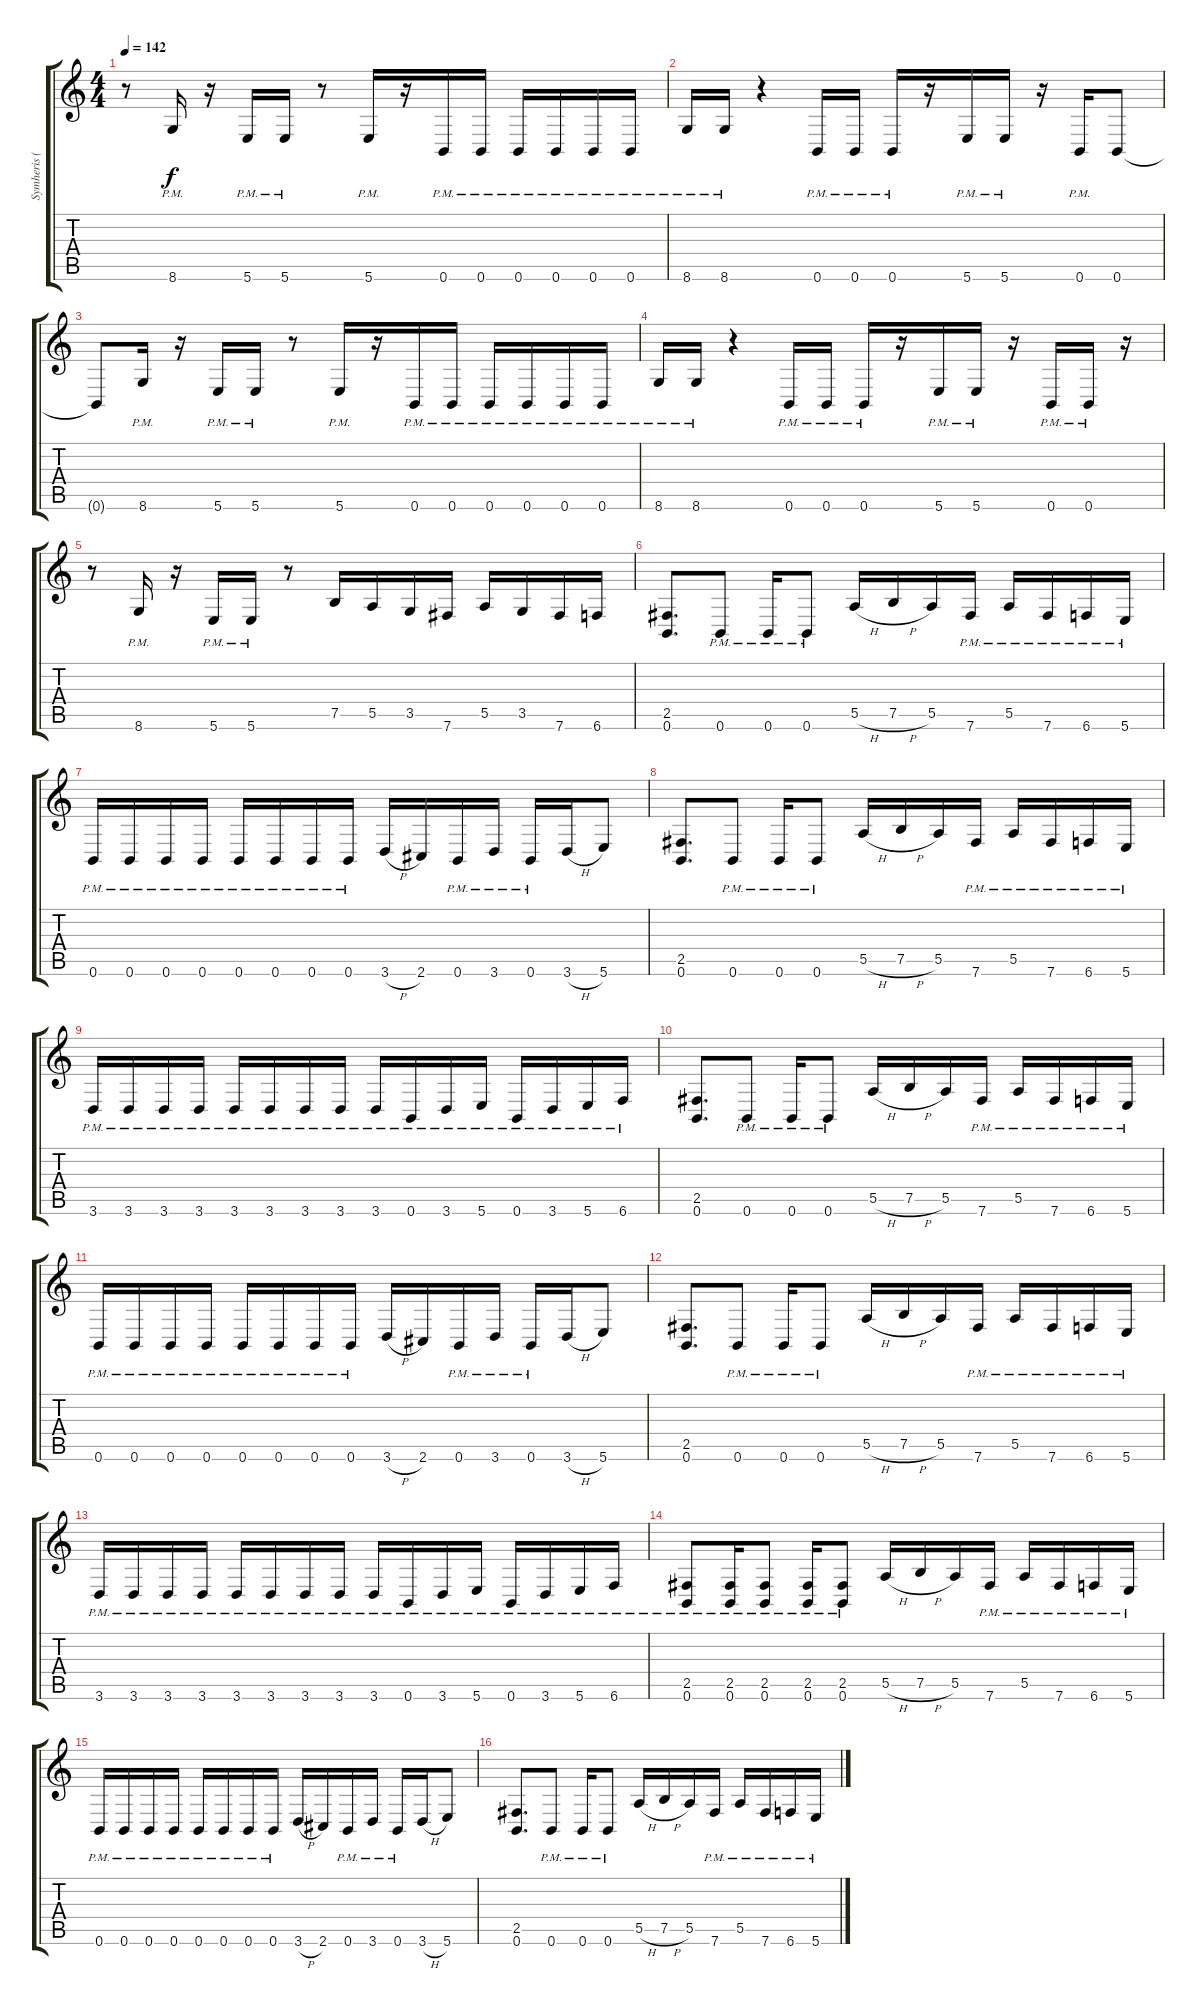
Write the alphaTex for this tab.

\track ("Symheris (Lead)" "Symheris (") {instrument distortionguitar}
\staff {score tabs}
\tuning (B3 Gb3 D3 A2 E2 B1) {hide}
\ts (4 4)
\tempo 142
\clef g2
\ks c
r.8{dy f} 8.6{pm}.16 r.16 5.6{pm}.16 5.6{pm}.16 r.8 5.6{pm}.16 r.16 0.6{pm}.16 0.6{pm}.16 0.6{pm}.16 0.6{pm}.16 0.6{pm}.16 0.6{pm}.16 |
8.6{pm}.16 8.6{pm}.16 r.4 0.6{pm}.16 0.6{pm}.16 0.6{pm}.16 r.16 5.6{pm}.16 5.6{pm}.16 r.16 0.6{pm}.16 0.6.8 |
0.6{t}.8 8.6{pm}.16 r.16 5.6{pm}.16 5.6{pm}.16 r.8 5.6{pm}.16 r.16 0.6{pm}.16 0.6{pm}.16 0.6{pm}.16 0.6{pm}.16 0.6{pm}.16 0.6{pm}.16 |
8.6{pm}.16 8.6{pm}.16 r.4 0.6{pm}.16 0.6{pm}.16 0.6{pm}.16 r.16 5.6{pm}.16 5.6{pm}.16 r.16 0.6{pm}.16 0.6{pm}.16 r.16 |
r.8 8.6{pm}.16 r.16 5.6{pm}.16 5.6{pm}.16 r.8 7.5.16 5.5.16 3.5.16 7.6.16 5.5.16 3.5.16 7.6.16 6.6.16 |
(2.5 0.6).8{d} 0.6{pm}.8 0.6{pm}.16 0.6{pm}.8 5.5{h}.16 7.5{h}.16 5.5.16 7.6{pm}.16 5.5{pm}.16 7.6{pm}.16 6.6{pm}.16 5.6{pm}.16 |
0.6{pm}.16 0.6{pm}.16 0.6{pm}.16 0.6{pm}.16 0.6{pm}.16 0.6{pm}.16 0.6{pm}.16 0.6{pm}.16 3.6{h}.16 2.6.16 0.6{pm}.16 3.6{pm}.16 0.6{pm}.16 3.6{h}.16 5.6.8 |
(2.5 0.6).8{d} 0.6{pm}.8 0.6{pm}.16 0.6{pm}.8 5.5{h}.16 7.5{h}.16 5.5.16 7.6{pm}.16 5.5{pm}.16 7.6{pm}.16 6.6{pm}.16 5.6{pm}.16 |
3.6{pm}.16 3.6{pm}.16 3.6{pm}.16 3.6{pm}.16 3.6{pm}.16 3.6{pm}.16 3.6{pm}.16 3.6{pm}.16 3.6{pm}.16 0.6{pm}.16 3.6{pm}.16 5.6{pm}.16 0.6{pm}.16 3.6{pm}.16 5.6{pm}.16 6.6{pm}.16 |
(2.5 0.6).8{d} 0.6{pm}.8 0.6{pm}.16 0.6{pm}.8 5.5{h}.16 7.5{h}.16 5.5.16 7.6{pm}.16 5.5{pm}.16 7.6{pm}.16 6.6{pm}.16 5.6{pm}.16 |
0.6{pm}.16 0.6{pm}.16 0.6{pm}.16 0.6{pm}.16 0.6{pm}.16 0.6{pm}.16 0.6{pm}.16 0.6{pm}.16 3.6{h}.16 2.6.16 0.6{pm}.16 3.6{pm}.16 0.6{pm}.16 3.6{h}.16 5.6.8 |
(2.5 0.6).8{d} 0.6{pm}.8 0.6{pm}.16 0.6{pm}.8 5.5{h}.16 7.5{h}.16 5.5.16 7.6{pm}.16 5.5{pm}.16 7.6{pm}.16 6.6{pm}.16 5.6{pm}.16 |
3.6{pm}.16 3.6{pm}.16 3.6{pm}.16 3.6{pm}.16 3.6{pm}.16 3.6{pm}.16 3.6{pm}.16 3.6{pm}.16 3.6{pm}.16 0.6{pm}.16 3.6{pm}.16 5.6{pm}.16 0.6{pm}.16 3.6{pm}.16 5.6{pm}.16 6.6{pm}.16 |
(2.5{pm} 0.6{pm}).8 (2.5{pm} 0.6{pm}).16 (2.5{pm} 0.6{pm}).8 (2.5{pm} 0.6{pm}).16 (2.5{pm} 0.6{pm}).8 5.5{h}.16 7.5{h}.16 5.5.16 7.6{pm}.16 5.5{pm}.16 7.6{pm}.16 6.6{pm}.16 5.6{pm}.16 |
0.6{pm}.16 0.6{pm}.16 0.6{pm}.16 0.6{pm}.16 0.6{pm}.16 0.6{pm}.16 0.6{pm}.16 0.6{pm}.16 3.6{h}.16 2.6.16 0.6{pm}.16 3.6{pm}.16 0.6{pm}.16 3.6{h}.16 5.6.8 |
(2.5 0.6).8{d} 0.6{pm}.8 0.6{pm}.16 0.6{pm}.8 5.5{h}.16 7.5{h}.16 5.5.16 7.6{pm}.16 5.5{pm}.16 7.6{pm}.16 6.6{pm}.16 5.6{pm}.16
